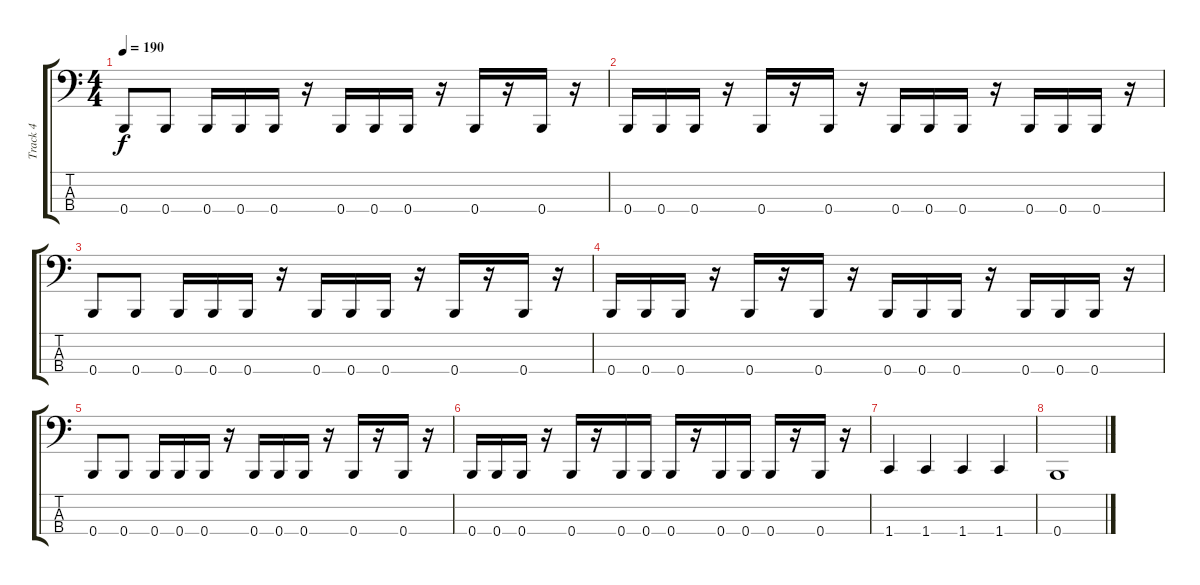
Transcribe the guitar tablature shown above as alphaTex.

\track ("Track 4" "Track 4") {instrument electricbasspick}
\staff {score tabs}
\tuning (E2 B1 Gb1 B0) {hide}
\ts (4 4)
\tempo 190
\clef f4
\ks c
0.4.8{dy f} 0.4.8 0.4.16 0.4.16 0.4.16 r.16 0.4.16 0.4.16 0.4.16 r.16 0.4.16 r.16 0.4.16 r.16 |
0.4.16 0.4.16 0.4.16 r.16 0.4.16 r.16 0.4.16 r.16 0.4.16 0.4.16 0.4.16 r.16 0.4.16 0.4.16 0.4.16 r.16 |
0.4.8 0.4.8 0.4.16 0.4.16 0.4.16 r.16 0.4.16 0.4.16 0.4.16 r.16 0.4.16 r.16 0.4.16 r.16 |
0.4.16 0.4.16 0.4.16 r.16 0.4.16 r.16 0.4.16 r.16 0.4.16 0.4.16 0.4.16 r.16 0.4.16 0.4.16 0.4.16 r.16 |
0.4.8 0.4.8 0.4.16 0.4.16 0.4.16 r.16 0.4.16 0.4.16 0.4.16 r.16 0.4.16 r.16 0.4.16 r.16 |
0.4.16 0.4.16 0.4.16 r.16 0.4.16 r.16 0.4.16 0.4.16 0.4.16 r.16 0.4.16 0.4.16 0.4.16 r.16 0.4.16 r.16 |
1.4.4 1.4.4 1.4.4 1.4.4 |
0.4.1
